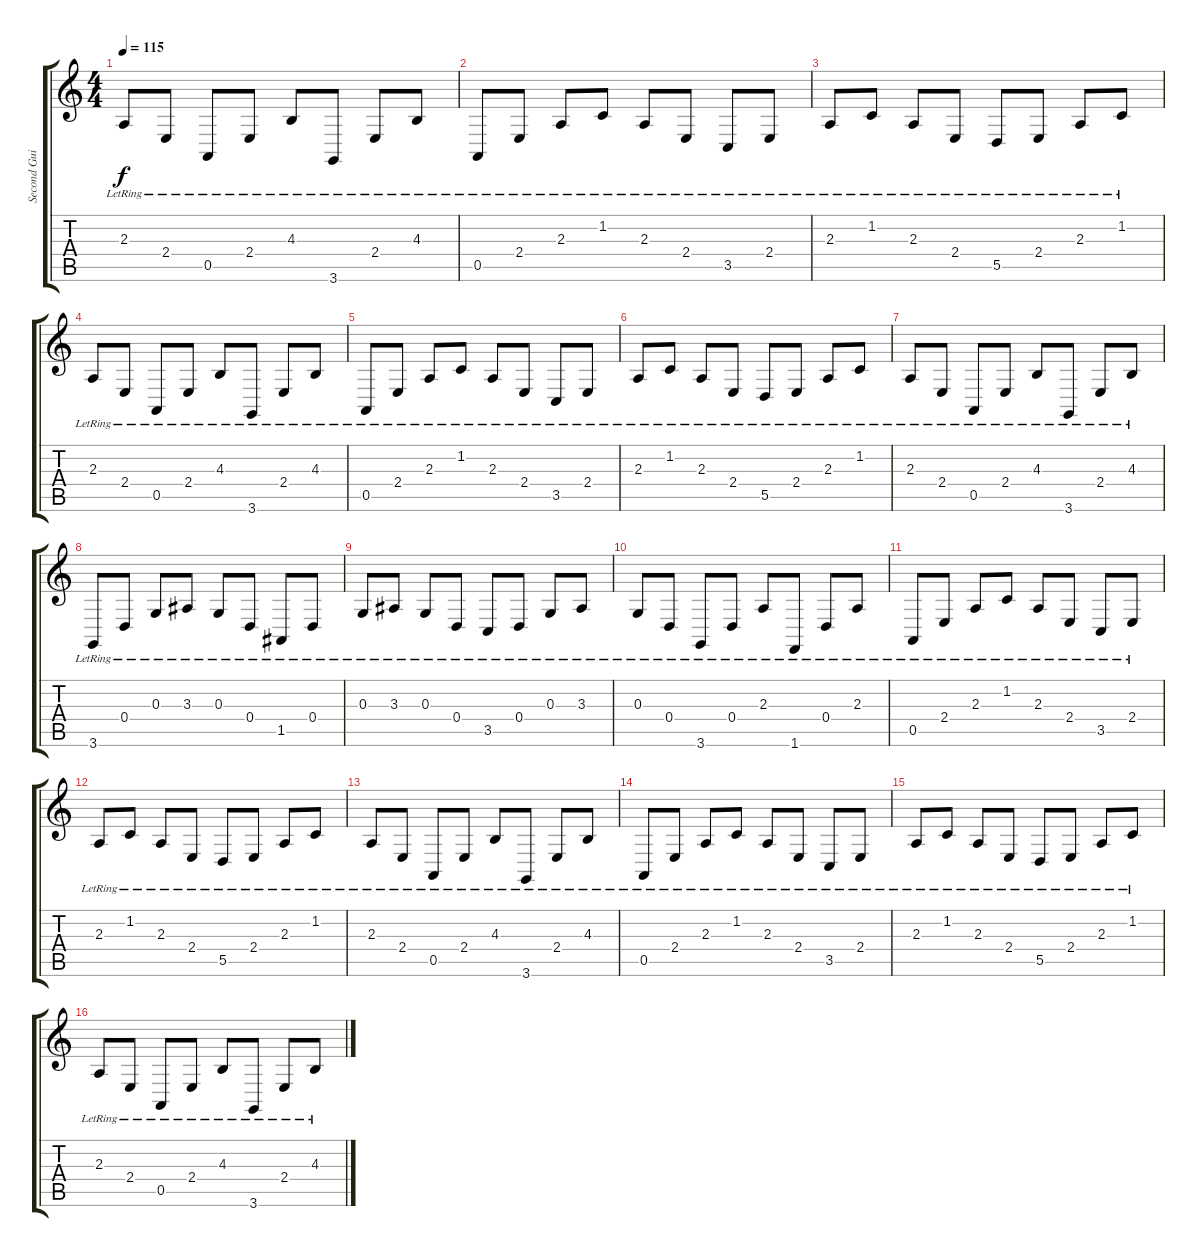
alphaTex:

\track ("Second Guitar" "Second Gui") {instrument acousticgrandpiano}
\staff {score tabs}
\tuning (E4 B3 G3 D3 A2 E2) {hide}
\ts (4 4)
\tempo 115
\clef g2
\ks c
2.3{lr}.8{dy f} 2.4{lr}.8 0.5{lr}.8 2.4{lr}.8 4.3{lr}.8 3.6{lr}.8 2.4{lr}.8 4.3{lr}.8 |
0.5{lr}.8 2.4{lr}.8 2.3{lr}.8 1.2{lr}.8 2.3{lr}.8 2.4{lr}.8 3.5{lr}.8 2.4{lr}.8 |
2.3{lr}.8 1.2{lr}.8 2.3{lr}.8 2.4{lr}.8 5.5{lr}.8 2.4{lr}.8 2.3{lr}.8 1.2{lr}.8 |
2.3{lr}.8 2.4{lr}.8 0.5{lr}.8 2.4{lr}.8 4.3{lr}.8 3.6{lr}.8 2.4{lr}.8 4.3{lr}.8 |
0.5{lr}.8 2.4{lr}.8 2.3{lr}.8 1.2{lr}.8 2.3{lr}.8 2.4{lr}.8 3.5{lr}.8 2.4{lr}.8 |
2.3{lr}.8 1.2{lr}.8 2.3{lr}.8 2.4{lr}.8 5.5{lr}.8 2.4{lr}.8 2.3{lr}.8 1.2{lr}.8 |
2.3{lr}.8 2.4{lr}.8 0.5{lr}.8 2.4{lr}.8 4.3{lr}.8 3.6{lr}.8 2.4{lr}.8 4.3{lr}.8 |
3.6{lr}.8 0.4{lr}.8 0.3{lr}.8 3.3{lr}.8 0.3{lr}.8 0.4{lr}.8 1.5{lr}.8 0.4{lr}.8 |
0.3{lr}.8 3.3{lr}.8 0.3{lr}.8 0.4{lr}.8 3.5{lr}.8 0.4{lr}.8 0.3{lr}.8 3.3{lr}.8 |
0.3{lr}.8 0.4{lr}.8 3.6{lr}.8 0.4{lr}.8 2.3{lr}.8 1.6{lr}.8 0.4{lr}.8 2.3{lr}.8 |
0.5{lr}.8 2.4{lr}.8 2.3{lr}.8 1.2{lr}.8 2.3{lr}.8 2.4{lr}.8 3.5{lr}.8 2.4{lr}.8 |
2.3{lr}.8 1.2{lr}.8 2.3{lr}.8 2.4{lr}.8 5.5{lr}.8 2.4{lr}.8 2.3{lr}.8 1.2{lr}.8 |
2.3{lr}.8 2.4{lr}.8 0.5{lr}.8 2.4{lr}.8 4.3{lr}.8 3.6{lr}.8 2.4{lr}.8 4.3{lr}.8 |
0.5{lr}.8 2.4{lr}.8 2.3{lr}.8 1.2{lr}.8 2.3{lr}.8 2.4{lr}.8 3.5{lr}.8 2.4{lr}.8 |
2.3{lr}.8 1.2{lr}.8 2.3{lr}.8 2.4{lr}.8 5.5{lr}.8 2.4{lr}.8 2.3{lr}.8 1.2{lr}.8 |
2.3{lr}.8 2.4{lr}.8 0.5{lr}.8 2.4{lr}.8 4.3{lr}.8 3.6{lr}.8 2.4{lr}.8 4.3{lr}.8
